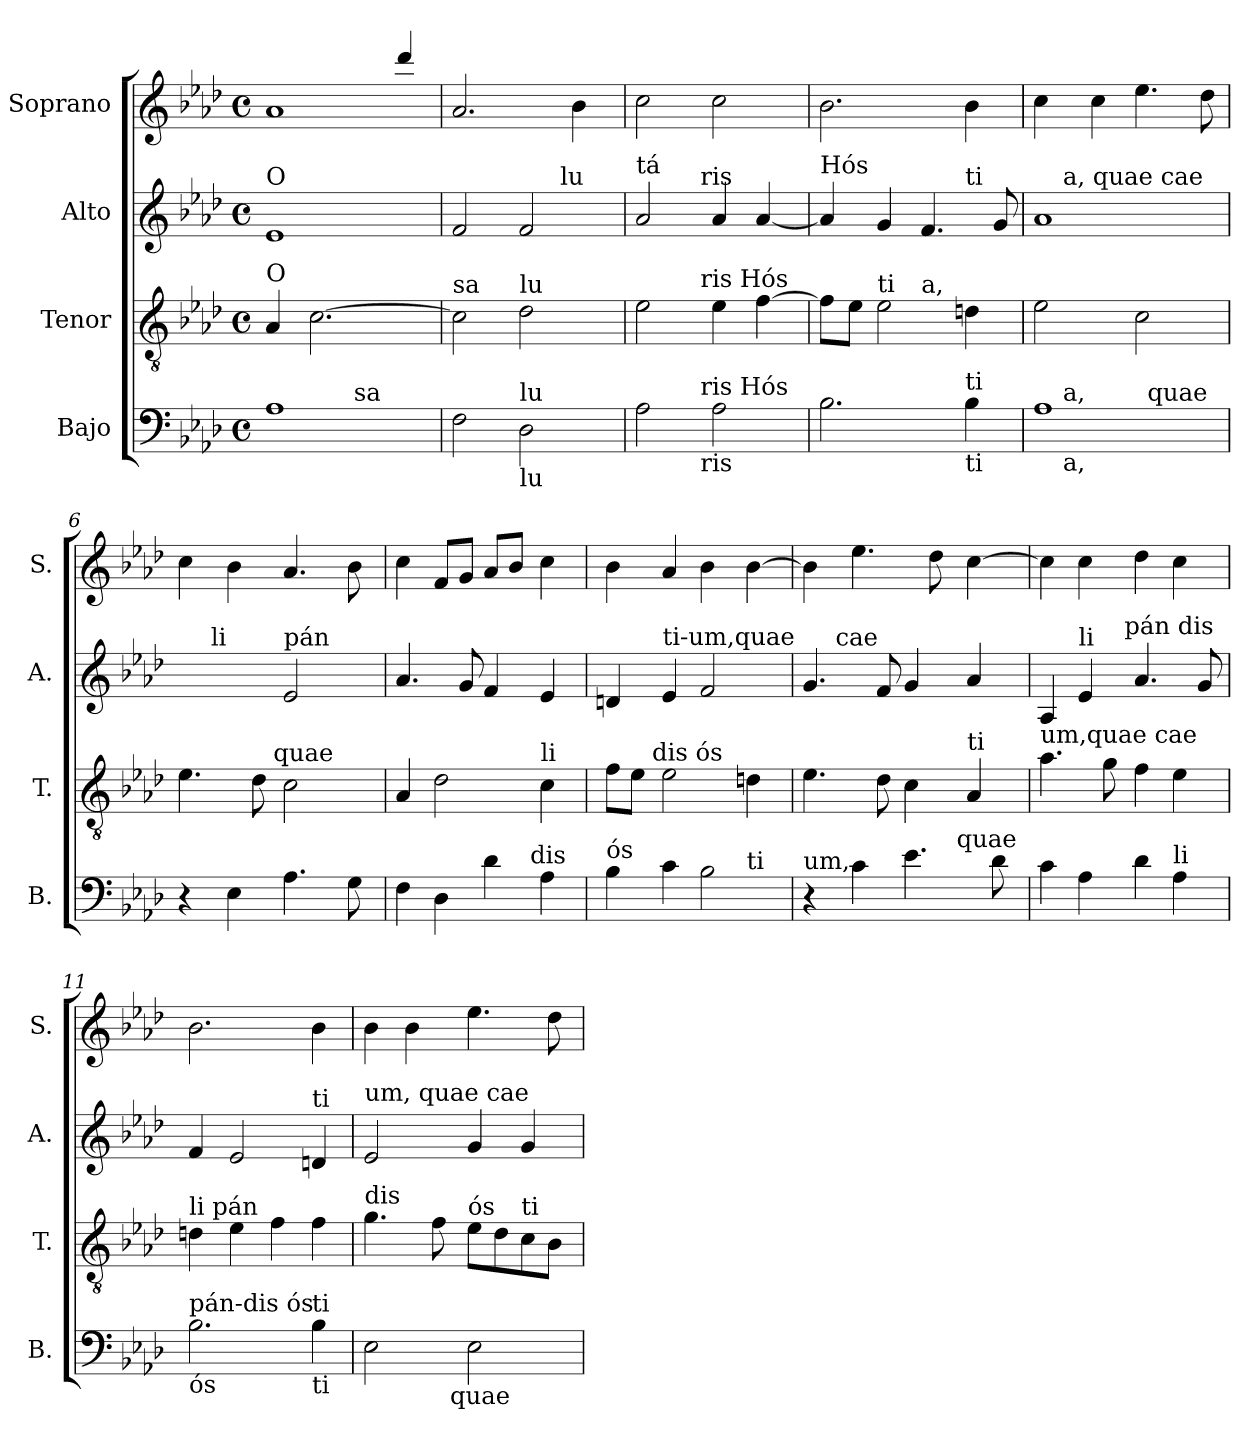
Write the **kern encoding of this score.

**kern	**kern	**kern	**kern
*part4	*part3	*part2	*part1
*staff4	*staff3	*staff2	*staff1
*I"Bajo	*I"Tenor	*I"Alto	*I"Soprano
*I'B.	*I'T.	*I'A.	*I'S.
*clefF4	*clefGv2	*clefG2	*clefG2
*ITrd7c12	*	*	*
*k[b-e-a-d-]	*k[b-e-a-d-]	*k[b-e-a-d-]	*k[b-e-a-d-]
*A-:	*A-:	*A-:	*A-:
*M4/4	*M4/4	*M4/4	*M4/4
*met(c)	*met(c)	*met(c)	*met(c)
=1	=1	=1	=1
*	*	*	*^
!	!	!LO:TX:a:t=O	!	!
!	!LO:TX:a:t=O	!	!	!
!LO:TX:b:t=O	!	!	!	!
!LO:TX:a:t=O	!	!	!	!
*^	*	*	*	*
1AA-	2ryy	4A-/	1e-	1a-	2.ryy
.	.	[>2.c\	.	.	.
!	!LO:TX:a:t=sa	!	!	!	!
.	2ryy	.	.	.	.
.	.	.	.	.	4ddd-/
=2	=2	=2	=2	=2	=2
!	!	!	!LO:TX:a:t=sa	!	!
!	!	!LO:TX:a:t=sa	!	!	!
!LO:TX:b:t=sa	!	!	!	!	!
*v	*v	*	*^	*v	*v
2FF\	2c\]	2f/	2ryy	2.a-/
!	!LO:TX:a:t=lu	!	!	!
!LO:TX:b:t=lu	!	!	!	!
!LO:TX:a:t=lu	!	!	!	!
2DD-\	2d-\	2f/	8..ryy	.
!	!	!	!LO:TX:a:t=lu	!
.	.	.	4ryy	.
.	.	.	.	4b-\
.	.	.	32ryy	.
=3	=3	=3	=3	=3
!	!	!LO:TX:a:t=tá	!	!
!	!LO:TX:a:t=tá	!	!	!
!LO:TX:b:t=tá	!	!	!	!
!LO:TX:a:t=tá	!	!	!	!
*^	*^	*	*	*
2AA-\	4...ryy	2e-\	4...ryy	2a-/	4...ryy	2cc\
!	!	!	!	!	!LO:TX:a:t=ris	!
!	!	!	!LO:TX:a:t=ris Hós	!	!	!
!	!LO:TX:b:t=ris	!	!	!	!	!
!	!LO:TX:a:t=ris Hós	!	!	!	!	!
.	2ryy	.	2ryy	.	2ryy	.
2AA-\	.	4e-\	.	4a-/	.	2cc\
.	.	[>4f\	.	[<4a-/	.	.
.	32ryy	.	32ryy	.	32ryy	.
=4	=4	=4	=4	=4	=4	=4
!	!	!	!	!LO:TX:a:t=Hós	!	!
!LO:TX:b:t=Hós	!	!	!	!	!	!
*v	*v	*	*	*	*	*
2.BB-\	8f\L]	2ryy	4a-/]	2.ryy	2.b-\
.	8e-\J	.	.	.	.
!	!LO:TX:a:t=ti	!	!	!	!
.	2e-\	.	4g/	.	.
!	!	!LO:TX:a:t=a,	!	!	!
.	.	2ryy	4.f/	.	.
!	!	!	!	!LO:TX:a:t=ti	!
!LO:TX:b:t=ti	!	!	!	!	!
!LO:TX:a:t=ti	!	!	!	!	!
4BB-\	4dn\	.	.	4ryy	4b-\
.	.	.	8g/	.	.
*	*v	*v	*	*	*
=5	=5	=5	=5	=5
*^	*	*	*	*
*	*^	*	*	*	*
1AA-	8ryy	2ryy	2e-\	1a-	8ryy	4cc\
!	!	!	!	!	!LO:TX:a:t=a, quae cae	!
!	!LO:TX:b:t=a,	!	!	!	!	!
!	!LO:TX:a:t=a,	!	!	!	!	!
.	2..ryy	.	.	.	2..ryy	.
.	.	.	.	.	.	4cc\
.	.	32ryy	2c\	.	.	4.ee-\
!	!	!LO:TX:a:t=quae	!	!	!	!
.	.	4...ryy	.	.	.	.
.	.	.	.	.	.	8dd-\
!!LO:LB:g=z
=6	=6	=6	=6	=6	=6	=6
!LO:TX:a:t=cae	!	!	!	!	!	!
*v	*v	*v	*^	*	*	*
4r	4.e-\	4...ryy	2ryy	8.ryy	4cc\
!	!	!	!	!LO:TX:a:t=li	!
.	.	.	.	2ryy	.
4EE-\	.	.	.	.	4b-\
.	8d-\	.	.	.	.
!	!	!LO:TX:a:t=quae	!	!	!
.	.	2ryy	.	.	.
!	!	!	!LO:TX:a:t=pán	!	!
4.AA-\	2c\	.	2e-/	.	4.a-/
.	.	.	.	4ryy	.
8GG\	.	.	.	.	8b-\
.	.	.	.	16ryy	.
.	.	32ryy	.	.	.
=7	=7	=7	=7	=7	=7
!	!	!	!LO:TX:a:t=dis ós	!	!
!	!LO:TX:a:t=cae	!	!	!	!
!LO:TX:a:t=li pán	!	!	!	!	!
*	*v	*v	*	*	*
*^	*	*v	*v	*
4FF\	2ryy	4A-/	4.a-/	4cc\
4DD-\	.	2d-\	.	8f/L
.	.	.	8g/	8g/J
4D-\	8..ryy	.	4f/	8a-/L
.	.	.	.	8b-/J
!	!LO:TX:a:t=dis	!	!	!
.	4ryy	.	.	.
!	!	!LO:TX:a:t=li	!	!
4AA-\	.	4c\	4e-/	4cc\
.	32ryy	.	.	.
=8	=8	=8	=8	=8
!	!	!LO:TX:a:t=pán	!	!
!LO:TX:a:t=ós	!	!	!	!
*	*	*^	*	*
4BB-\	2.ryy	8f\L	8..ryy	4dn/	4b-\
.	.	8e-\J	.	.	.
!	!	!	!LO:TX:a:t=dis ós	!	!
.	.	.	2ryy	.	.
!	!	!	!	!LO:TX:a:t=ti-um,quae	!
4C\	.	2e-\	.	4e-/	4a-/
2BB-\	.	.	.	2f/	4b-\
.	.	.	4ryy	.	.
!	!LO:TX:a:t=ti	!	!	!	!
.	4ryy	4dn\	.	.	[>4b-\
.	.	.	32ryy	.	.
=9	=9	=9	=9	=9	=9
!LO:TX:a:t=um,	!	!	!	!	!
*	*	*v	*v	*^	*
4r	2ryy	4.e-\	4.g/	8.ryy	4b-\]
!	!	!	!	!LO:TX:a:t=cae	!
.	.	.	.	2ryy	.
4C\	.	.	.	.	4.ee-\
.	.	8d-\	8f/	.	.
4.E-\	8..ryy	4c\	4g/	.	.
.	.	.	.	.	8dd-\
.	.	.	.	4ryy	.
!	!LO:TX:a:t=quae	!	!	!	!
.	4ryy	.	.	.	.
!	!	!LO:TX:a:t=ti	!	!	!
.	.	4A-/	4a-/	.	[>4cc\
8D-\	.	.	.	.	.
.	.	.	.	16ryy	.
.	32ryy	.	.	.	.
=10	=10	=10	=10	=10	=10
!	!	!LO:TX:a:t=um,quae cae	!	!	!
!LO:TX:a:t=cae	!	!	!	!	!
*v	*v	*	*	*	*
4C\	4.a-\	4A-/	4...ryy	4cc\]
!	!	!LO:TX:a:t=li	!	!
4AA-\	.	4e-/	.	4cc\
.	8g\	.	.	.
!	!	!	!LO:TX:a:t=pán dis	!
.	.	.	2ryy	.
4D-\	4f\	4.a-/	.	4dd-\
!LO:TX:a:t=li	!	!	!	!
4AA-\	4e-\	.	.	4cc\
.	.	8g/	.	.
.	.	.	32ryy	.
!!LO:PB:g=z
=11	=11	=11	=11	=11
!	!	!LO:TX:a:t=ós	!	!
!	!LO:TX:a:t=li pán	!	!	!
!LO:TX:a:t=pán-dis ós	!	!	!	!
!LO:TX:b:t=ós	!	!	!	!
*	*	*v	*v	*
2.BB-\	4dn\	4f/	2.b-\
.	4e-\	2e-/	.
.	4f\	.	.
!	!	!LO:TX:a:t=ti	!
!LO:TX:b:t=ti	!	!	!
!LO:TX:a:t=ti	!	!	!
4BB-\	4f\	4dn/	4b-\
=12	=12	=12	=12
!	!	!LO:TX:a:t=um, quae cae	!
!	!LO:TX:a:t=dis	!	!
!LO:TX:b:t=um,	!	!	!
!LO:TX:a:t=um,	!	!	!
*^	*	*	*
2EE-\	4..ryy	4.g\	2e-/	4b-\
.	.	.	.	4b-\
.	.	8f\	.	.
!	!LO:TX:b:t=quae	!	!	!
.	2ryy	.	.	.
!	!	!LO:TX:a:t=ós	!	!
2EE-\	.	8e-\L	4g/	4.ee-\
.	.	8d-\	.	.
!	!	!LO:TX:a:t=ti	!	!
.	.	8c\	4g/	.
.	.	8B-\J	.	8dd-\
.	16ryy	.	.	.
*v	*v	*	*	*
=	=	=	=
*-	*-	*-	*-
